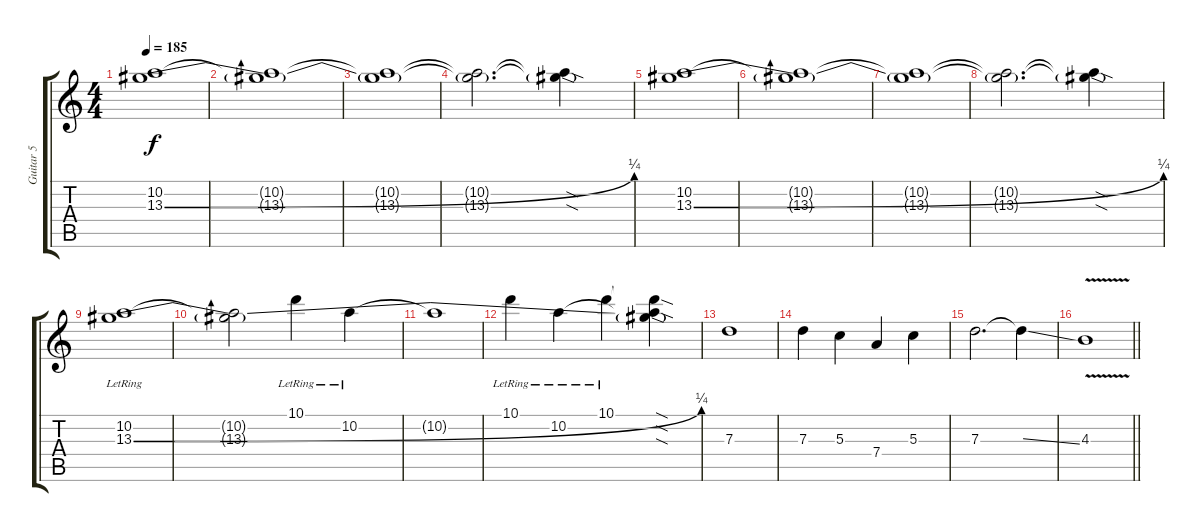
\track ("Guitar 5" "Guitar 5") {instrument distortionguitar}
\staff {score tabs}
\tuning (E4 B3 G3 D3 A2 D2) {hide}
\ts (4 4)
\tempo 185
\clef g2
\ks c
(10.2 13.3{be (bend 0 0 60 1)}).1{dy f} |
(10.2{t} 13.3{t}).1 |
(10.2{t} 13.3{t}).1 |
(10.2{t} 13.3{t}).2{d} (10.2{sod t} 13.3{sod t}).4 |
(10.2 13.3{be (bend 0 0 60 1)}).1 |
(10.2{t} 13.3{t}).1 |
(10.2{t} 13.3{t}).1 |
(10.2{t} 13.3{t}).2{d} (10.2{sod t} 13.3{sod t}).4 |
(10.2{lr} 13.3{be (bend 0 0 60 1) lr}).1 |
(10.2{t} 13.3{t}).2 10.1{lr}.4 10.2{lr}.4 |
10.2{t}.1 |
10.1{lr}.4 10.2{lr}.4 10.1{lr}.4 (10.1{sod t} 10.2{sod t} 13.3{sod t}).4 |
7.3.1 |
7.3.4 5.3.4 7.4.4 5.3.4 |
7.3.2{d} 7.3{ss t}.4 |
\barLineRight lightlight
4.3{v}.1
